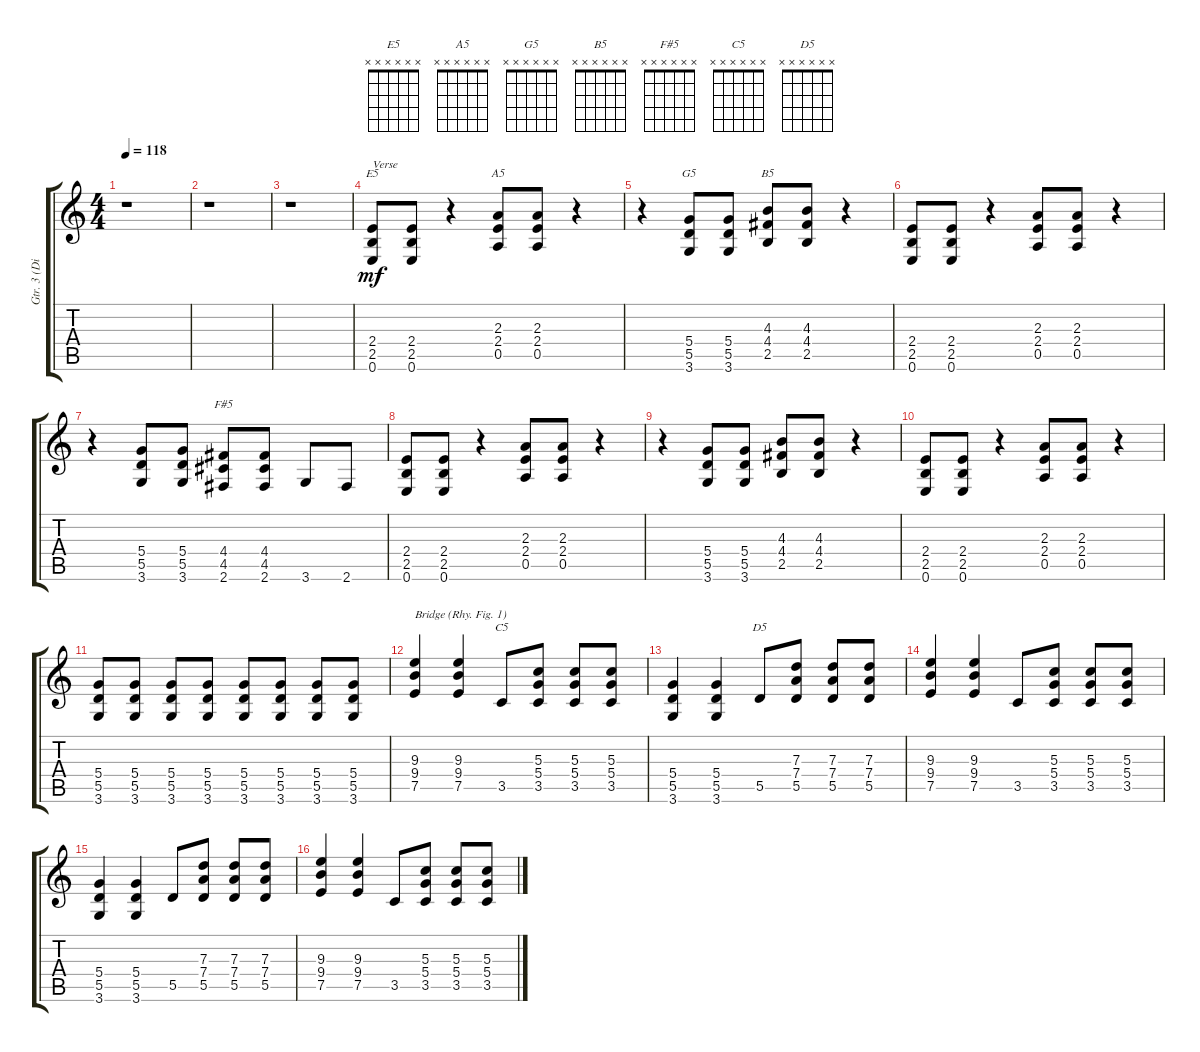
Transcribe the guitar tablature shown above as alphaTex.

\track ("Gtr. 3 (Dist.)" "Gtr. 3 (Di") {instrument distortionguitar}
\staff {score tabs}
\tuning (E4 B3 G3 D3 A2 E2) {hide}
\chord ("E5" x x x x x x) {firstfret 0}
\chord ("A5" x x x x x x) {firstfret 0}
\chord ("G5" x x x x x x) {firstfret 0}
\chord ("B5" x x x x x x) {firstfret 0}
\chord ("F#5" x x x x x x) {firstfret 0}
\chord ("C5" x x x x x x) {firstfret 0}
\chord ("D5" x x x x x x) {firstfret 0}
\ts (4 4)
\tempo 118
\clef g2
\ks c
r.1{dy mf} |
r.1 |
r.1 |
(2.4 2.5 0.6).8{ch "E5" txt "Verse"} (2.4 2.5 0.6).8 r.4 (2.3 2.4 0.5).8{ch "A5"} (2.3 2.4 0.5).8 r.4 |
r.4 (5.4 5.5 3.6).8{ch "G5"} (5.4 5.5 3.6).8 (4.3 4.4 2.5).8{ch "B5"} (4.3 4.4 2.5).8 r.4 |
(2.4 2.5 0.6).8 (2.4 2.5 0.6).8 r.4 (2.3 2.4 0.5).8 (2.3 2.4 0.5).8 r.4 |
r.4 (5.4 5.5 3.6).8 (5.4 5.5 3.6).8 (4.4 4.5 2.6).8{ch "F#5"} (4.4 4.5 2.6).8 3.6.8 2.6.8 |
(2.4 2.5 0.6).8 (2.4 2.5 0.6).8 r.4 (2.3 2.4 0.5).8 (2.3 2.4 0.5).8 r.4 |
r.4 (5.4 5.5 3.6).8 (5.4 5.5 3.6).8 (4.3 4.4 2.5).8 (4.3 4.4 2.5).8 r.4 |
(2.4 2.5 0.6).8 (2.4 2.5 0.6).8 r.4 (2.3 2.4 0.5).8 (2.3 2.4 0.5).8 r.4 |
(5.4 5.5 3.6).8 (5.4 5.5 3.6).8 (5.4 5.5 3.6).8 (5.4 5.5 3.6).8 (5.4 5.5 3.6).8 (5.4 5.5 3.6).8 (5.4 5.5 3.6).8 (5.4 5.5 3.6).8 |
(9.3 9.4 7.5).4{txt "Bridge (Rhy. Fig. 1)"} (9.3 9.4 7.5).4 3.5.8{ch "C5"} (5.3 5.4 3.5).8 (5.3 5.4 3.5).8 (5.3 5.4 3.5).8 |
(5.4 5.5 3.6).4 (5.4 5.5 3.6).4 5.5.8{ch "D5"} (7.3 7.4 5.5).8 (7.3 7.4 5.5).8 (7.3 7.4 5.5).8 |
(9.3 9.4 7.5).4 (9.3 9.4 7.5).4 3.5.8 (5.3 5.4 3.5).8 (5.3 5.4 3.5).8 (5.3 5.4 3.5).8 |
(5.4 5.5 3.6).4 (5.4 5.5 3.6).4 5.5.8 (7.3 7.4 5.5).8 (7.3 7.4 5.5).8 (7.3 7.4 5.5).8 |
(9.3 9.4 7.5).4 (9.3 9.4 7.5).4 3.5.8 (5.3 5.4 3.5).8 (5.3 5.4 3.5).8 (5.3 5.4 3.5).8
